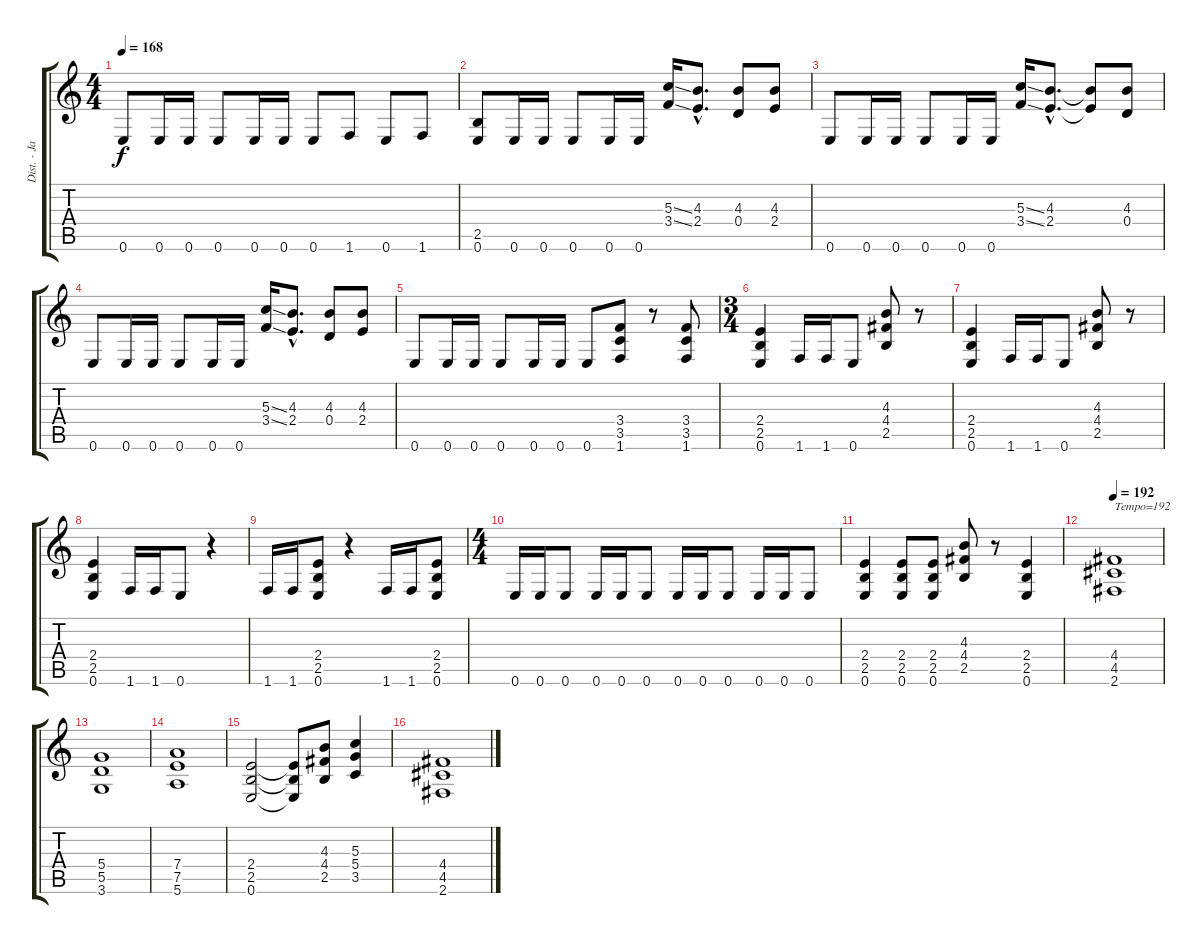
\track ("Dist. - James" "Dist. - Ja") {instrument distortionguitar}
\staff {score tabs}
\tuning (E4 B3 G3 D3 A2 E2) {hide}
\ts (4 4)
\tempo 168
\clef g2
\ks c
0.6.8{dy f} 0.6.16 0.6.16 0.6.8 0.6.16 0.6.16 0.6.8 1.6.8 0.6.8 1.6.8 |
(2.5 0.6).8 0.6.16 0.6.16 0.6.8 0.6.16 0.6.16 (5.3{ss} 3.4{ss}).16 (4.3{hac} 2.4{hac}).8{d} (4.3 0.4).8 (4.3 2.4).8 |
0.6.8 0.6.16 0.6.16 0.6.8 0.6.16 0.6.16 (5.3{ss} 3.4{ss}).16 (4.3{hac} 2.4{hac}).8{d} (4.3{t} 2.4{t}).8 (4.3 0.4).8 |
0.6.8 0.6.16 0.6.16 0.6.8 0.6.16 0.6.16 (5.3{ss} 3.4{ss}).16 (4.3{hac} 2.4{hac}).8{d} (4.3 0.4).8 (4.3 2.4).8 |
0.6.8 0.6.16 0.6.16 0.6.8 0.6.16 0.6.16 0.6.8 (3.4 3.5 1.6).8 r.8 (3.4 3.5 1.6).8 |
\ts (3 4)
(2.4 2.5 0.6).4 1.6.16 1.6.16 0.6.8 (4.3 4.4 2.5).8 r.8 |
(2.4 2.5 0.6).4 1.6.16 1.6.16 0.6.8 (4.3 4.4 2.5).8 r.8 |
(2.4 2.5 0.6).4 1.6.16 1.6.16 0.6.8 r.4 |
1.6.16 1.6.16 (2.4 2.5 0.6).8 r.4 1.6.16 1.6.16 (2.4 2.5 0.6).8 |
\ts (4 4)
0.6.16 0.6.16 0.6.8 0.6.16 0.6.16 0.6.8 0.6.16 0.6.16 0.6.8 0.6.16 0.6.16 0.6.8 |
(2.4 2.5 0.6).4 (2.4 2.5 0.6).8 (2.4 2.5 0.6).8 (4.3 4.4 2.5).8 r.8 (2.4 2.5 0.6).4 |
\tempo 192
(4.4 4.5 2.6).1{txt "Tempo=192"} |
(5.4 5.5 3.6).1 |
(7.4 7.5 5.6).1 |
(2.4 2.5 0.6).2 (2.4{t} 2.5{t} 0.6{t}).8 (4.3 4.4 2.5).8 (5.3 5.4 3.5).4 |
(4.4 4.5 2.6).1
